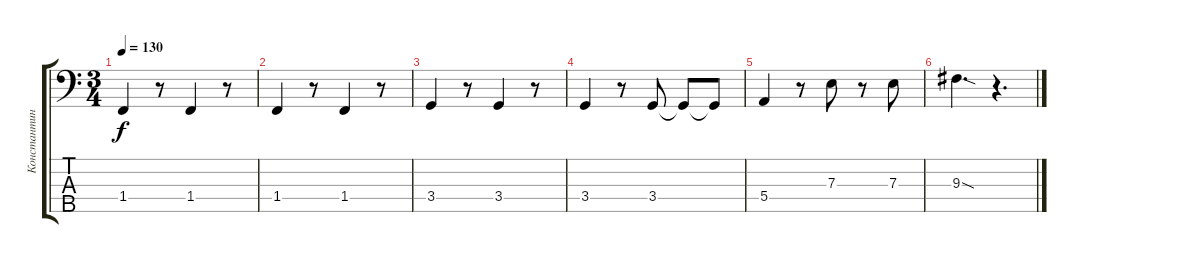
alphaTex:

\track ("Константин Бекрев" "Константин") {instrument electricbassfinger}
\staff {score tabs}
\tuning (G2 D2 A1 E1 B0) {hide}
\ts (3 4)
\tempo 130
\clef f4
\ks c
1.4.4{dy f} r.8 1.4.4 r.8 |
1.4.4 r.8 1.4.4 r.8 |
3.4.4 r.8 3.4.4 r.8 |
3.4.4 r.8 3.4.8 3.4{t}.8 3.4{t}.8 |
5.4.4 r.8 7.3.8 r.8 7.3.8 |
9.3{sod}.4{d} r.4{d}
